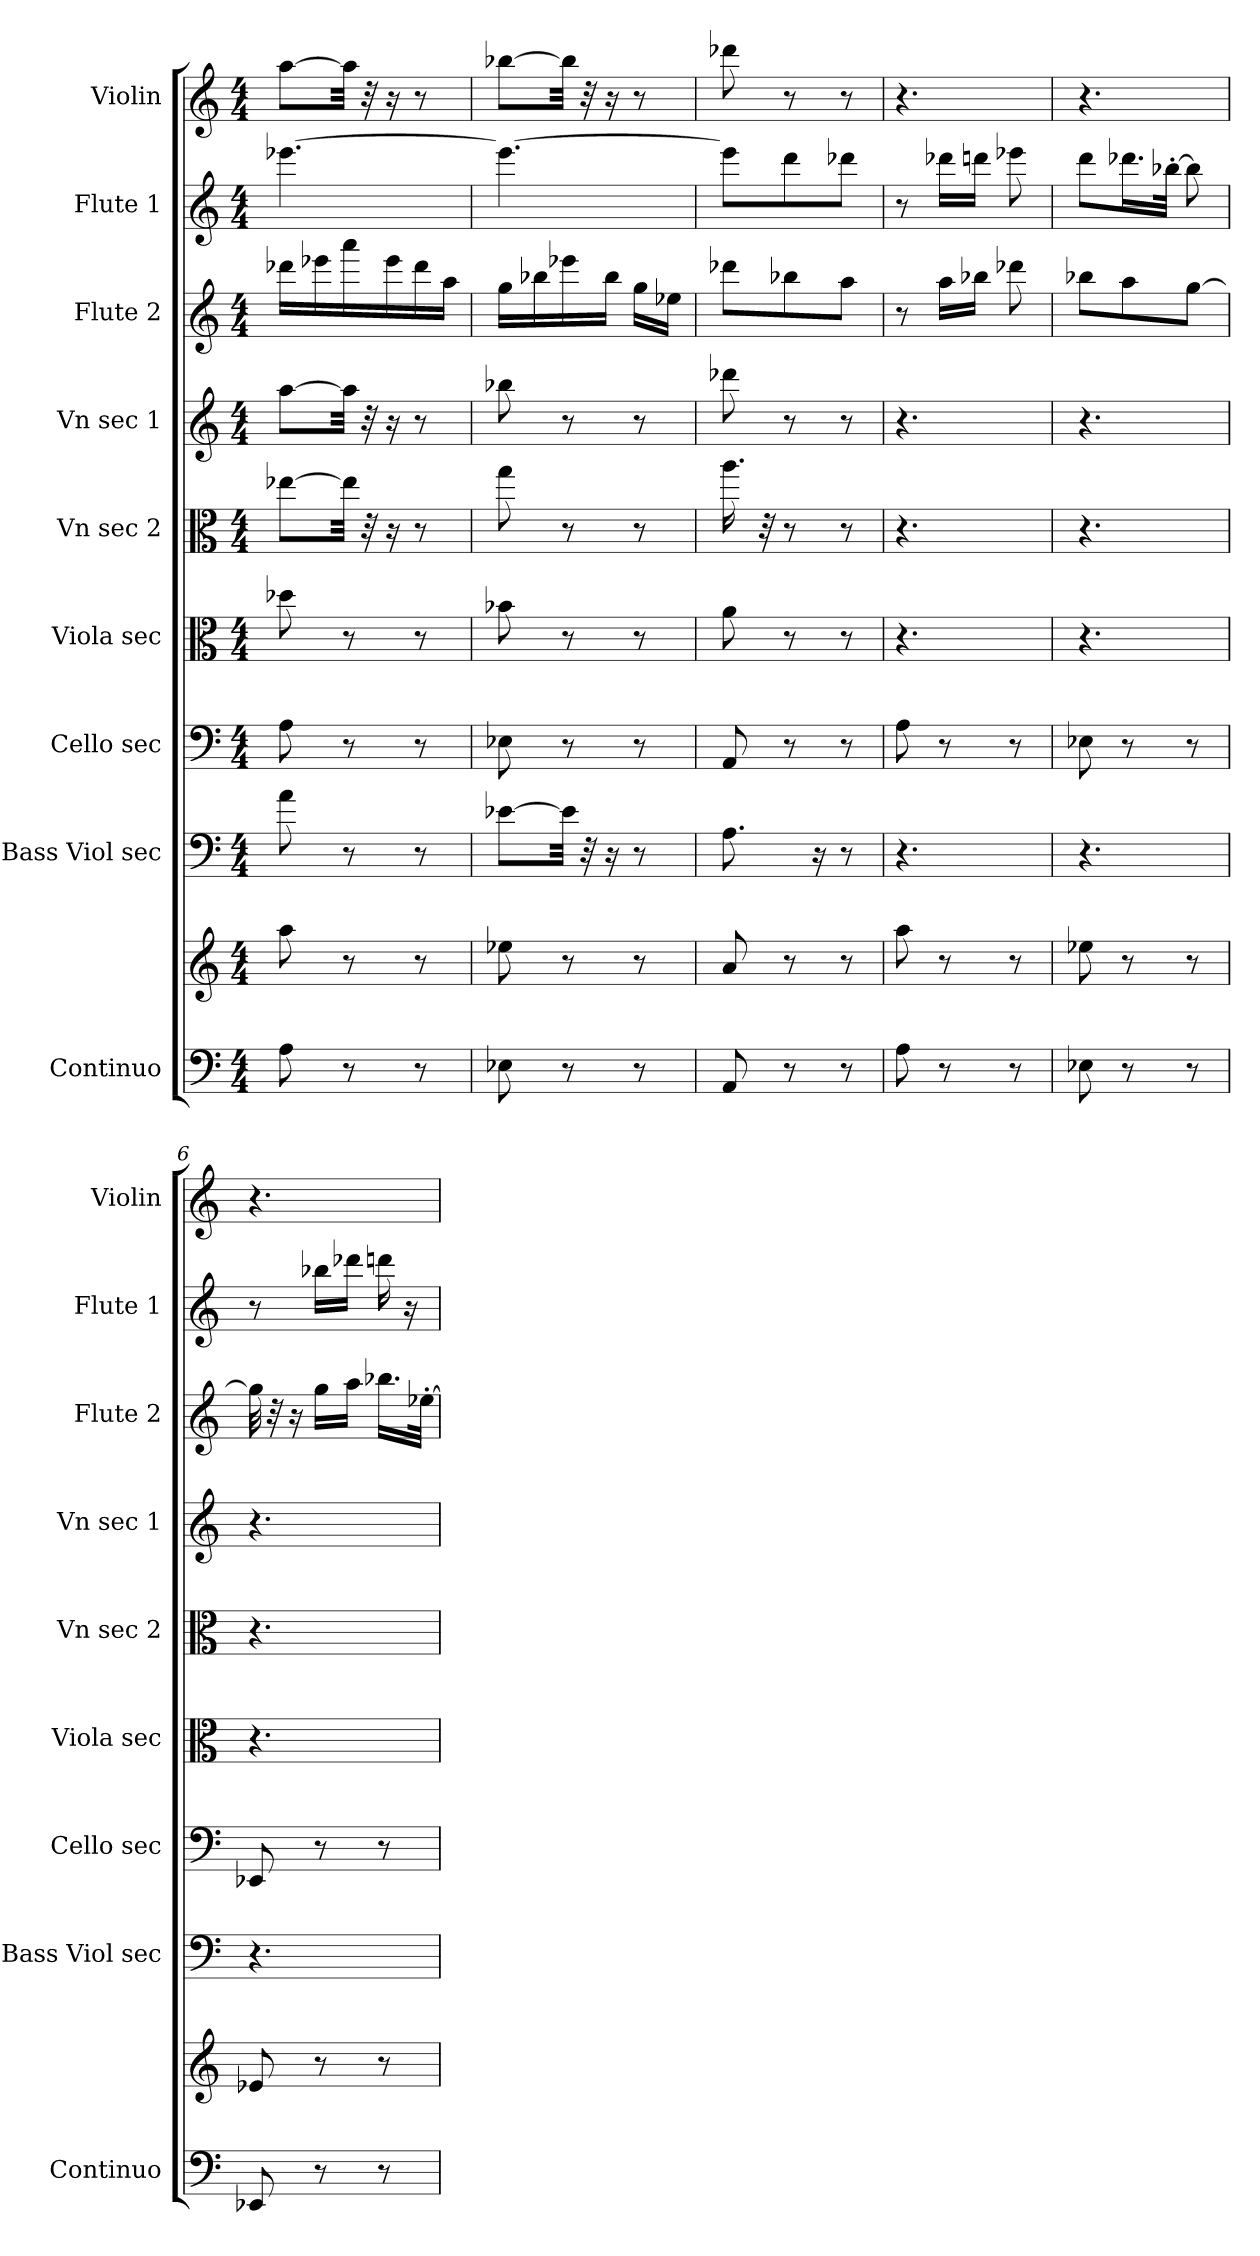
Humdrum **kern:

**kern	**kern	**kern	**kern	**kern	**kern	**kern	**kern	**kern	**kern
*part9	*part9	*part8	*part7	*part6	*part5	*part4	*part3	*part2	*part1
*staff10	*staff9	*staff8	*staff7	*staff6	*staff5	*staff4	*staff3	*staff2	*staff1
*I"Continuo	*	*I"Bass Viol sec	*I"Cello sec	*I"Viola sec	*I"Vn sec 2	*I"Vn sec 1	*I"Flute 2	*I"Flute 1	*I"Violin
*I'Continuo	*	*I'Bass Viol sec	*I'Cello sec	*I'Viola sec	*I'Vn sec 2	*I'Vn sec 1	*I'Flute 2	*I'Flute 1	*I'Violin
*clefF4	*clefG2	*clefF4	*clefF4	*clefC3	*clefC3	*clefG2	*clefG2	*clefG2	*clefG2
*	*	*ITrd7c12	*	*	*	*	*	*	*
*k[]	*k[]	*k[]	*k[]	*k[]	*k[]	*k[]	*k[]	*k[]	*k[]
*M4/4	*M4/4	*M4/4	*M4/4	*M4/4	*M4/4	*M4/4	*M4/4	*M4/4	*M4/4
*MM80	*MM80	*MM80	*MM80	*MM80	*MM80	*MM80	*MM80	*MM80	*MM80
=1	=1	=1	=1	=1	=1	=1	=1	=1	=1
8A\	8aa\	8A\	8A\	8dd-X\	[8ee-X\L	[8aa\L	16ddd-X\LL	[4.eee-X\	[8aa\L
.	.	.	.	.	.	.	16eee-X\	.	.
8r	8r	8r	8r	8r	32ee-\Jkk]	32aa\Jkk]	16aaa\	.	32aa\Jkk]
.	.	.	.	.	32r	32r	.	.	32r
.	.	.	.	.	16r	16r	16eee-\	.	16r
8r	8r	8r	8r	8r	8r	8r	16ddd-\	.	8r
.	.	.	.	.	.	.	16aa\JJ	.	.
=2	=2	=2	=2	=2	=2	=2	=2	=2	=2
8E-X\	8ee-X\	[8E-X\L	8E-X\	8b-X\	8gg\	8bb-X\	16gg\LL	4.eee-\_	[8bb-X\L
.	.	.	.	.	.	.	16bb-X\	.	.
8r	8r	32E-\Jkk]	8r	8r	8r	8r	16eee-X\	.	32bb-\Jkk]
.	.	32r	.	.	.	.	.	.	32r
.	.	16r	.	.	.	.	16bb-\JJ	.	16r
8r	8r	8r	8r	8r	8r	8r	16gg\LL	.	8r
.	.	.	.	.	.	.	16ee-X\JJ	.	.
=3	=3	=3	=3	=3	=3	=3	=3	=3	=3
8AA/	8a/	8.AA\	8AA/	8a\	16.aa\	8ddd-X\	8ddd-X\L	8eee-\L]	8ddd-X\
.	.	.	.	.	32r	.	.	.	.
8r	8r	.	8r	8r	8r	8r	8bb-X\	8ddd\	8r
.	.	16r	.	.	.	.	.	.	.
8r	8r	8r	8r	8r	8r	8r	8aa\J	8ddd-X\J	8r
=4	=4	=4	=4	=4	=4	=4	=4	=4	=4
8A\	8aa\	4.r	8A\	4.r	4.r	4.r	8r	8r	4.r
8r	8r	.	8r	.	.	.	16aa\LL	16ddd-X\LL	.
.	.	.	.	.	.	.	16bb-X\JJ	16dddn\JJ	.
8r	8r	.	8r	.	.	.	8ddd-X\	8eee-X\	.
!!LO:PB:g=z
=5	=5	=5	=5	=5	=5	=5	=5	=5	=5
8E-X\	8ee-X\	4.r	8E-X\	4.r	4.r	4.r	8bb-X\L	8ddd\L	4.r
8r	8r	.	8r	.	.	.	8aa\	16.ddd-X\L	.
.	.	.	.	.	.	.	.	[32bb-X'\JJk	.
8r	8r	.	8r	.	.	.	[8gg\J	8bb-\]	.
!!LO:PB:g=z
=6	=6	=6	=6	=6	=6	=6	=6	=6	=6
8EE-X/	8e-X/	4.r	8EE-X/	4.r	4.r	4.r	32gg\]	8r	4.r
.	.	.	.	.	.	.	32r	.	.
.	.	.	.	.	.	.	16r	.	.
8r	8r	.	8r	.	.	.	16gg\LL	16bb-X\LL	.
.	.	.	.	.	.	.	16aa\JJ	16ddd-X\JJ	.
8r	8r	.	8r	.	.	.	16.bb-X\LL	16dddn\	.
.	.	.	.	.	.	.	.	16r	.
.	.	.	.	.	.	.	[32ee-X'\JJk	.	.
=	=	=	=	=	=	=	=	=	=
*-	*-	*-	*-	*-	*-	*-	*-	*-	*-
